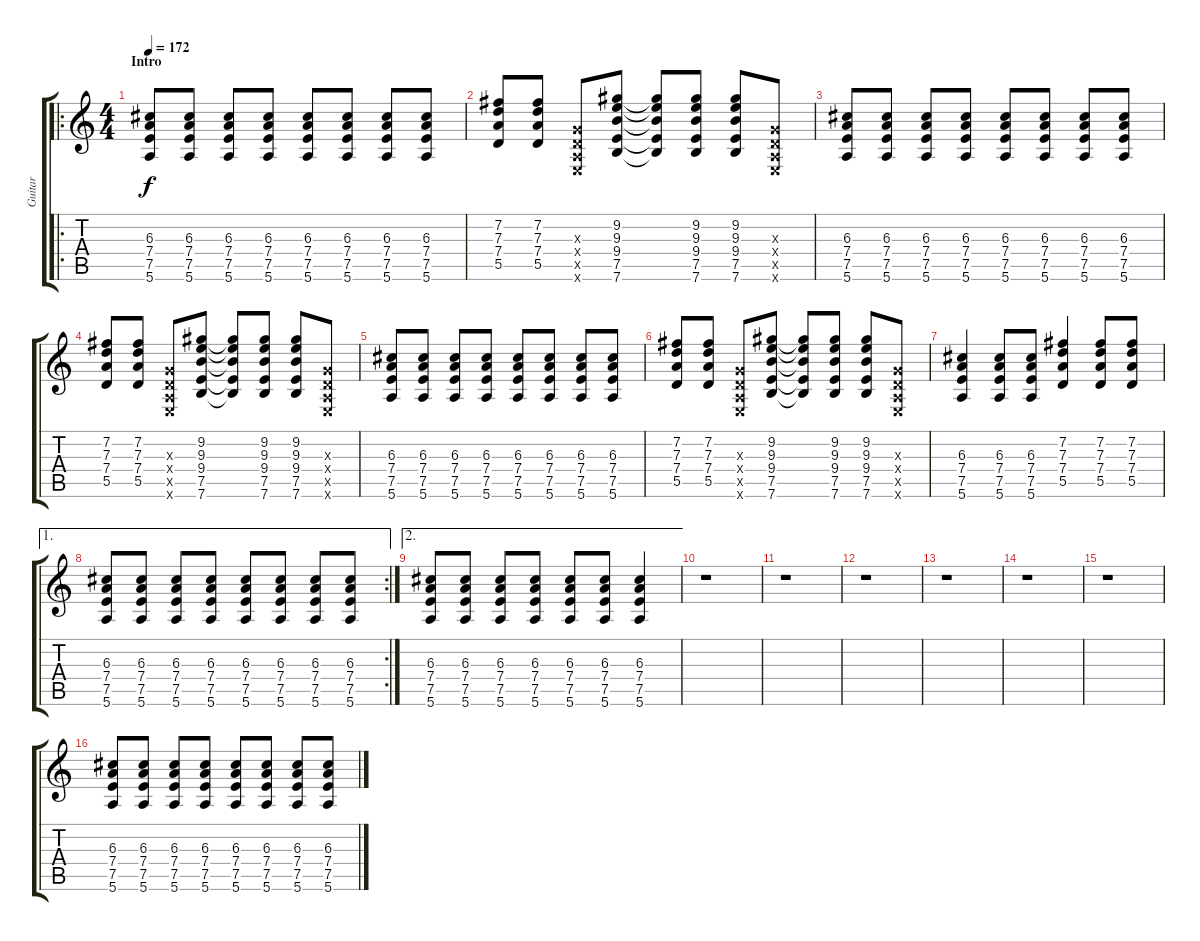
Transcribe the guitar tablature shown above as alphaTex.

\track ("Guitar" "Guitar") {instrument distortionguitar}
\staff {score tabs}
\tuning (E4 B3 G3 D3 A2 E2) {hide}
\ro
\ts (4 4)
\section ("" "Intro")
\tempo 172
\clef g2
\ks c
(6.3 7.4 7.5 5.6).8{dy f instrument distortionguitar} (6.3 7.4 7.5 5.6).8 (6.3 7.4 7.5 5.6).8 (6.3 7.4 7.5 5.6).8 (6.3 7.4 7.5 5.6).8 (6.3 7.4 7.5 5.6).8 (6.3 7.4 7.5 5.6).8 (6.3 7.4 7.5 5.6).8 |
(7.2 7.3 7.4 5.5).8 (7.2 7.3 7.4 5.5).8 (0.3{x} 0.4{x} 0.5{x} 0.6{x}).8 (9.2 9.3 9.4 7.5 7.6).8 (9.2{t} 9.3{t} 9.4{t} 7.5{t} 7.6{t}).8 (9.2 9.3 9.4 7.5 7.6).8 (9.2 9.3 9.4 7.5 7.6).8 (0.3{x} 0.4{x} 0.5{x} 0.6{x}).8 |
(6.3 7.4 7.5 5.6).8 (6.3 7.4 7.5 5.6).8 (6.3 7.4 7.5 5.6).8 (6.3 7.4 7.5 5.6).8 (6.3 7.4 7.5 5.6).8 (6.3 7.4 7.5 5.6).8 (6.3 7.4 7.5 5.6).8 (6.3 7.4 7.5 5.6).8 |
(7.2 7.3 7.4 5.5).8 (7.2 7.3 7.4 5.5).8 (0.3{x} 0.4{x} 0.5{x} 0.6{x}).8 (9.2 9.3 9.4 7.5 7.6).8 (9.2{t} 9.3{t} 9.4{t} 7.5{t} 7.6{t}).8 (9.2 9.3 9.4 7.5 7.6).8 (9.2 9.3 9.4 7.5 7.6).8 (0.3{x} 0.4{x} 0.5{x} 0.6{x}).8 |
(6.3 7.4 7.5 5.6).8 (6.3 7.4 7.5 5.6).8 (6.3 7.4 7.5 5.6).8 (6.3 7.4 7.5 5.6).8 (6.3 7.4 7.5 5.6).8 (6.3 7.4 7.5 5.6).8 (6.3 7.4 7.5 5.6).8 (6.3 7.4 7.5 5.6).8 |
(7.2 7.3 7.4 5.5).8 (7.2 7.3 7.4 5.5).8 (0.3{x} 0.4{x} 0.5{x} 0.6{x}).8 (9.2 9.3 9.4 7.5 7.6).8 (9.2{t} 9.3{t} 9.4{t} 7.5{t} 7.6{t}).8 (9.2 9.3 9.4 7.5 7.6).8 (9.2 9.3 9.4 7.5 7.6).8 (0.3{x} 0.4{x} 0.5{x} 0.6{x}).8 |
(6.3 7.4 7.5 5.6).4 (6.3 7.4 7.5 5.6).8 (6.3 7.4 7.5 5.6).8 (7.2 7.3 7.4 5.5).4 (7.2 7.3 7.4 5.5).8 (7.2 7.3 7.4 5.5).8 |
\ae 1
\rc 2
(6.3 7.4 7.5 5.6).8 (6.3 7.4 7.5 5.6).8 (6.3 7.4 7.5 5.6).8 (6.3 7.4 7.5 5.6).8 (6.3 7.4 7.5 5.6).8 (6.3 7.4 7.5 5.6).8 (6.3 7.4 7.5 5.6).8 (6.3 7.4 7.5 5.6).8 |
\ae 2
(6.3 7.4 7.5 5.6).8 (6.3 7.4 7.5 5.6).8 (6.3 7.4 7.5 5.6).8 (6.3 7.4 7.5 5.6).8 (6.3 7.4 7.5 5.6).8 (6.3 7.4 7.5 5.6).8 (6.3 7.4 7.5 5.6).4 |
r.1 |
r.1 |
r.1 |
r.1 |
r.1 |
r.1 |
(6.3 7.4 7.5 5.6).8 (6.3 7.4 7.5 5.6).8 (6.3 7.4 7.5 5.6).8 (6.3 7.4 7.5 5.6).8 (6.3 7.4 7.5 5.6).8 (6.3 7.4 7.5 5.6).8 (6.3 7.4 7.5 5.6).8 (6.3 7.4 7.5 5.6).8
